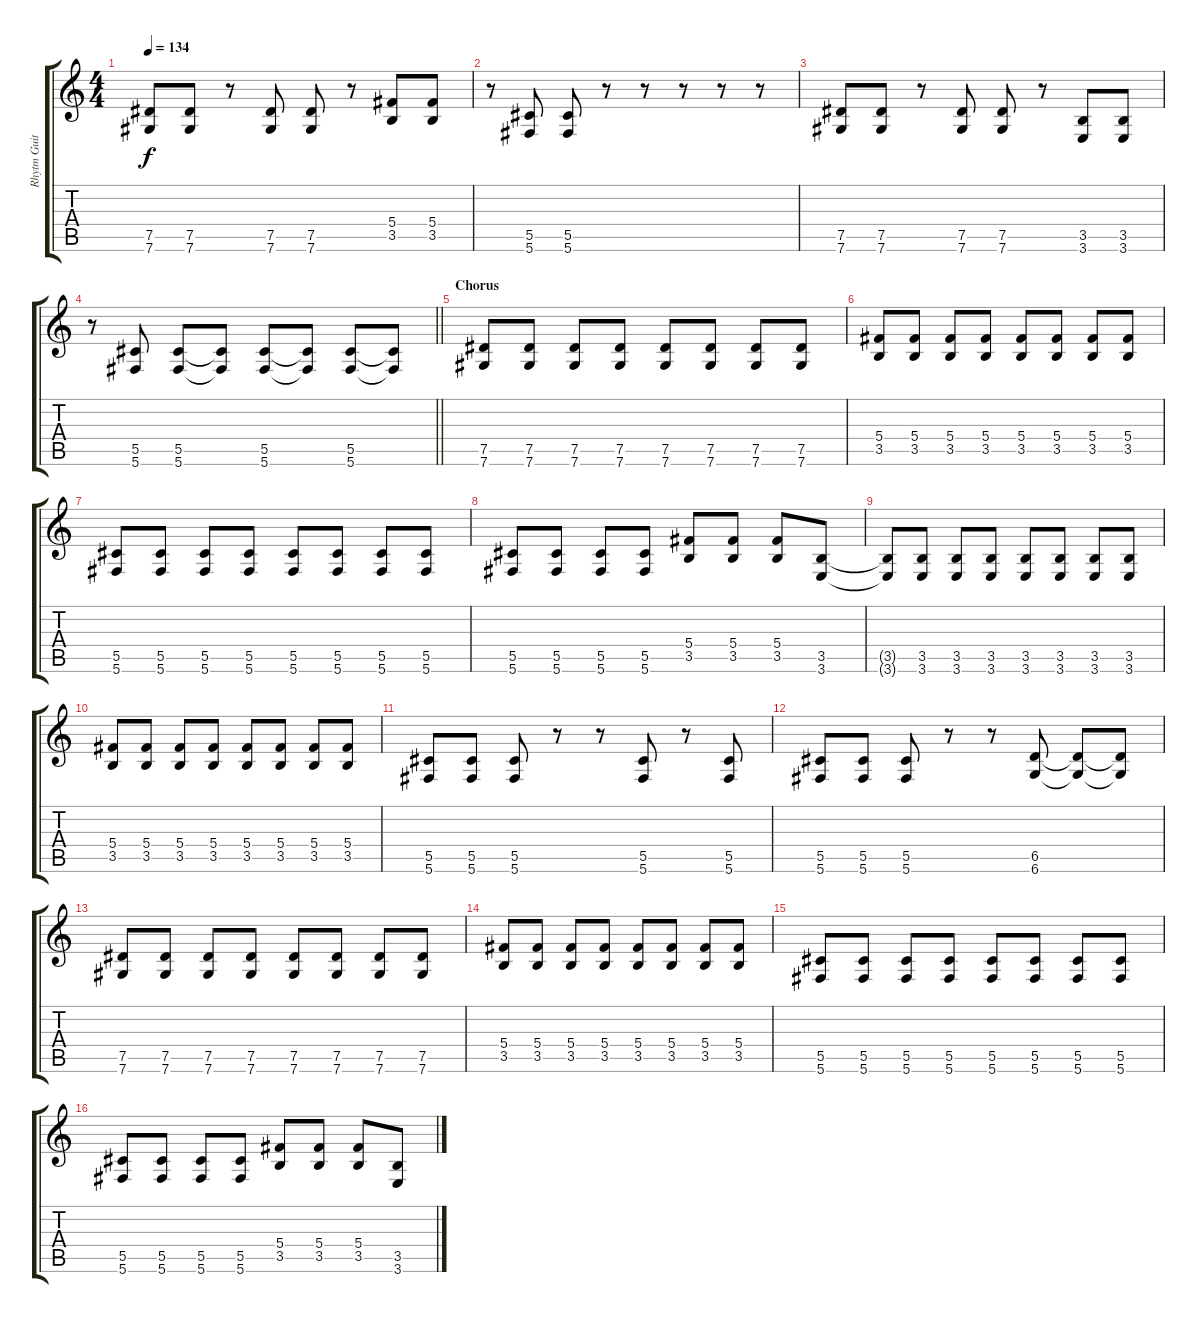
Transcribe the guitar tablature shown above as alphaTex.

\track ("Rhytm Guitar [L]" "Rhytm Guit") {instrument distortionguitar}
\staff {score tabs}
\tuning (Eb4 Bb3 Gb3 Db3 Ab2 Db2) {hide}
\ts (4 4)
\tempo 134
\clef g2
\ks c
(7.5 7.6).8{dy f} (7.5 7.6).8 r.8 (7.5 7.6).8 (7.5 7.6).8 r.8 (5.4 3.5).8 (5.4 3.5).8 |
r.8 (5.5 5.6).8 (5.5 5.6).8 r.8 r.8 r.8 r.8 r.8 |
(7.5 7.6).8 (7.5 7.6).8 r.8 (7.5 7.6).8 (7.5 7.6).8 r.8 (3.5 3.6).8 (3.5 3.6).8 |
\barLineRight lightlight
r.8 (5.5 5.6).8 (5.5 5.6).8 (5.5{t} 5.6{t}).8 (5.5 5.6).8 (5.5{t} 5.6{t}).8 (5.5 5.6).8 (5.5{t} 5.6{t}).8 |
\section ("" "Chorus")
(7.5 7.6).8 (7.5 7.6).8 (7.5 7.6).8 (7.5 7.6).8 (7.5 7.6).8 (7.5 7.6).8 (7.5 7.6).8 (7.5 7.6).8 |
(5.4 3.5).8 (5.4 3.5).8 (5.4 3.5).8 (5.4 3.5).8 (5.4 3.5).8 (5.4 3.5).8 (5.4 3.5).8 (5.4 3.5).8 |
(5.5 5.6).8 (5.5 5.6).8 (5.5 5.6).8 (5.5 5.6).8 (5.5 5.6).8 (5.5 5.6).8 (5.5 5.6).8 (5.5 5.6).8 |
(5.5 5.6).8 (5.5 5.6).8 (5.5 5.6).8 (5.5 5.6).8 (5.4 3.5).8 (5.4 3.5).8 (5.4 3.5).8 (3.5 3.6).8 |
(3.5{t} 3.6{t}).8 (3.5 3.6).8 (3.5 3.6).8 (3.5 3.6).8 (3.5 3.6).8 (3.5 3.6).8 (3.5 3.6).8 (3.5 3.6).8 |
(5.4 3.5).8 (5.4 3.5).8 (5.4 3.5).8 (5.4 3.5).8 (5.4 3.5).8 (5.4 3.5).8 (5.4 3.5).8 (5.4 3.5).8 |
(5.5 5.6).8 (5.5 5.6).8 (5.5 5.6).8 r.8 r.8 (5.5 5.6).8 r.8 (5.5 5.6).8 |
(5.5 5.6).8 (5.5 5.6).8 (5.5 5.6).8 r.8 r.8 (6.5 6.6).8 (6.5{t} 6.6{t}).8 (6.5{t} 6.6{t}).8 |
(7.5 7.6).8 (7.5 7.6).8 (7.5 7.6).8 (7.5 7.6).8 (7.5 7.6).8 (7.5 7.6).8 (7.5 7.6).8 (7.5 7.6).8 |
(5.4 3.5).8 (5.4 3.5).8 (5.4 3.5).8 (5.4 3.5).8 (5.4 3.5).8 (5.4 3.5).8 (5.4 3.5).8 (5.4 3.5).8 |
(5.5 5.6).8 (5.5 5.6).8 (5.5 5.6).8 (5.5 5.6).8 (5.5 5.6).8 (5.5 5.6).8 (5.5 5.6).8 (5.5 5.6).8 |
(5.5 5.6).8 (5.5 5.6).8 (5.5 5.6).8 (5.5 5.6).8 (5.4 3.5).8 (5.4 3.5).8 (5.4 3.5).8 (3.5 3.6).8
